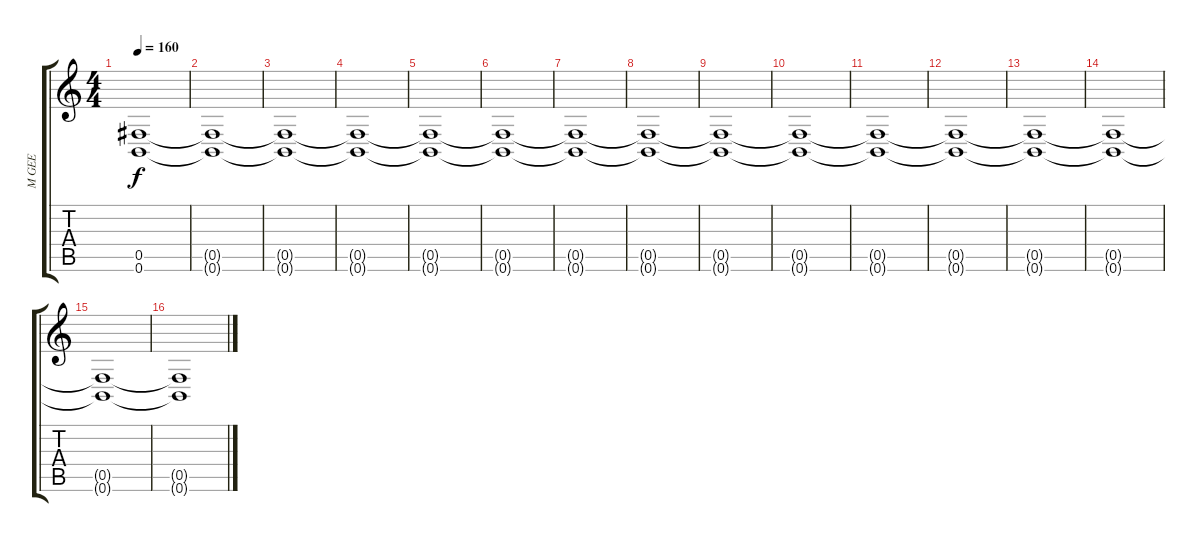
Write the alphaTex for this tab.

\track ("M GEE" "M GEE") {instrument distortionguitar}
\staff {score tabs}
\tuning (Db4 Ab3 E3 B2 Gb2 B1) {hide}
\ts (4 4)
\tempo 160
\clef g2
\ks c
(0.5{t} 0.6{t}).1{dy f} |
(0.5{t} 0.6{t}).1 |
(0.5{t} 0.6{t}).1 |
(0.5{t} 0.6{t}).1 |
(0.5{t} 0.6{t}).1 |
(0.5{t} 0.6{t}).1 |
(0.5{t} 0.6{t}).1 |
(0.5{t} 0.6{t}).1 |
(0.5{t} 0.6{t}).1 |
(0.5{t} 0.6{t}).1 |
(0.5{t} 0.6{t}).1 |
(0.5{t} 0.6{t}).1 |
(0.5{t} 0.6{t}).1 |
(0.5{t} 0.6{t}).1 |
(0.5{t} 0.6{t}).1 |
(0.5{t} 0.6{t}).1
